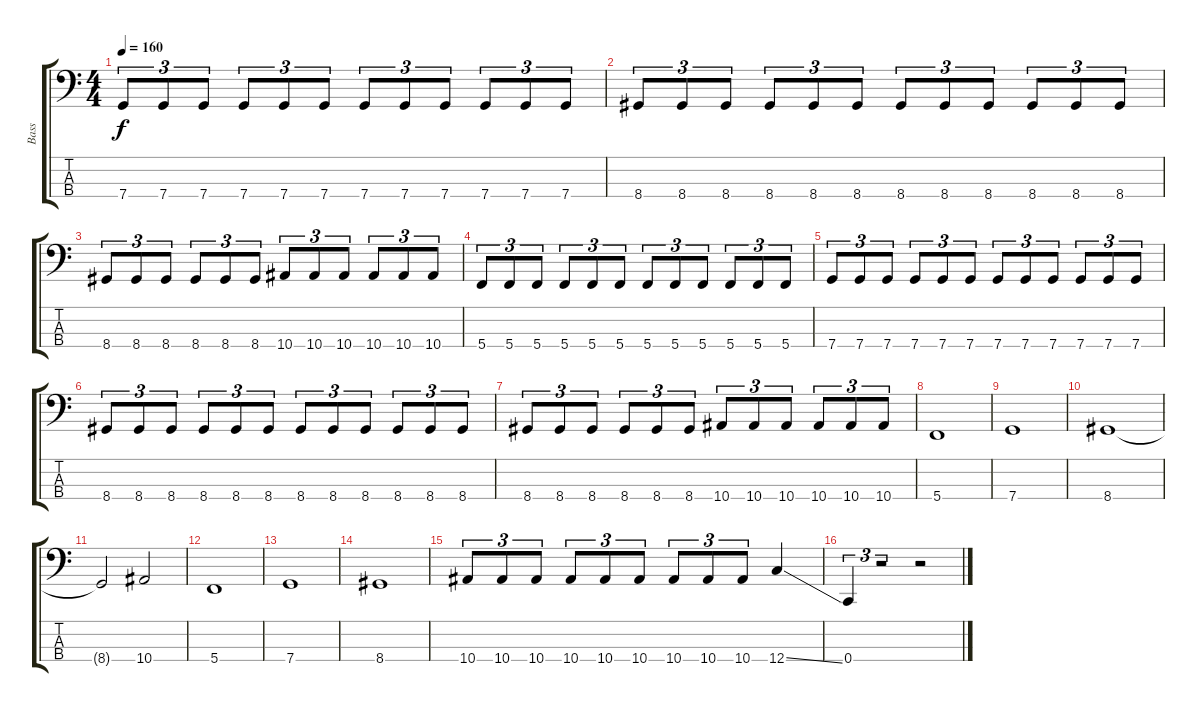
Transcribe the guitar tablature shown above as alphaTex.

\track ("Bass" "Bass") {instrument electricbasspick}
\staff {score tabs}
\tuning (F2 C2 G1 C1) {hide}
\ts (4 4)
\tempo 160
\clef f4
\ks c
7.4.8{tu (3 2) dy f} 7.4.8{tu (3 2)} 7.4.8{tu (3 2)} 7.4.8{tu (3 2)} 7.4.8{tu (3 2)} 7.4.8{tu (3 2)} 7.4.8{tu (3 2)} 7.4.8{tu (3 2)} 7.4.8{tu (3 2)} 7.4.8{tu (3 2)} 7.4.8{tu (3 2)} 7.4.8{tu (3 2)} |
8.4.8{tu (3 2)} 8.4.8{tu (3 2)} 8.4.8{tu (3 2)} 8.4.8{tu (3 2)} 8.4.8{tu (3 2)} 8.4.8{tu (3 2)} 8.4.8{tu (3 2)} 8.4.8{tu (3 2)} 8.4.8{tu (3 2)} 8.4.8{tu (3 2)} 8.4.8{tu (3 2)} 8.4.8{tu (3 2)} |
8.4.8{tu (3 2)} 8.4.8{tu (3 2)} 8.4.8{tu (3 2)} 8.4.8{tu (3 2)} 8.4.8{tu (3 2)} 8.4.8{tu (3 2)} 10.4.8{tu (3 2)} 10.4.8{tu (3 2)} 10.4.8{tu (3 2)} 10.4.8{tu (3 2)} 10.4.8{tu (3 2)} 10.4.8{tu (3 2)} |
5.4.8{tu (3 2)} 5.4.8{tu (3 2)} 5.4.8{tu (3 2)} 5.4.8{tu (3 2)} 5.4.8{tu (3 2)} 5.4.8{tu (3 2)} 5.4.8{tu (3 2)} 5.4.8{tu (3 2)} 5.4.8{tu (3 2)} 5.4.8{tu (3 2)} 5.4.8{tu (3 2)} 5.4.8{tu (3 2)} |
7.4.8{tu (3 2)} 7.4.8{tu (3 2)} 7.4.8{tu (3 2)} 7.4.8{tu (3 2)} 7.4.8{tu (3 2)} 7.4.8{tu (3 2)} 7.4.8{tu (3 2)} 7.4.8{tu (3 2)} 7.4.8{tu (3 2)} 7.4.8{tu (3 2)} 7.4.8{tu (3 2)} 7.4.8{tu (3 2)} |
8.4.8{tu (3 2)} 8.4.8{tu (3 2)} 8.4.8{tu (3 2)} 8.4.8{tu (3 2)} 8.4.8{tu (3 2)} 8.4.8{tu (3 2)} 8.4.8{tu (3 2)} 8.4.8{tu (3 2)} 8.4.8{tu (3 2)} 8.4.8{tu (3 2)} 8.4.8{tu (3 2)} 8.4.8{tu (3 2)} |
8.4.8{tu (3 2)} 8.4.8{tu (3 2)} 8.4.8{tu (3 2)} 8.4.8{tu (3 2)} 8.4.8{tu (3 2)} 8.4.8{tu (3 2)} 10.4.8{tu (3 2)} 10.4.8{tu (3 2)} 10.4.8{tu (3 2)} 10.4.8{tu (3 2)} 10.4.8{tu (3 2)} 10.4.8{tu (3 2)} |
5.4.1 |
7.4.1 |
8.4.1 |
8.4{t}.2 10.4.2 |
5.4.1 |
7.4.1 |
8.4.1 |
10.4.8{tu (3 2)} 10.4.8{tu (3 2)} 10.4.8{tu (3 2)} 10.4.8{tu (3 2)} 10.4.8{tu (3 2)} 10.4.8{tu (3 2)} 10.4.8{tu (3 2)} 10.4.8{tu (3 2)} 10.4.8{tu (3 2)} 12.4{ss}.4 |
0.4.4{tu (3 2)} r.2{tu (3 2)} r.2
